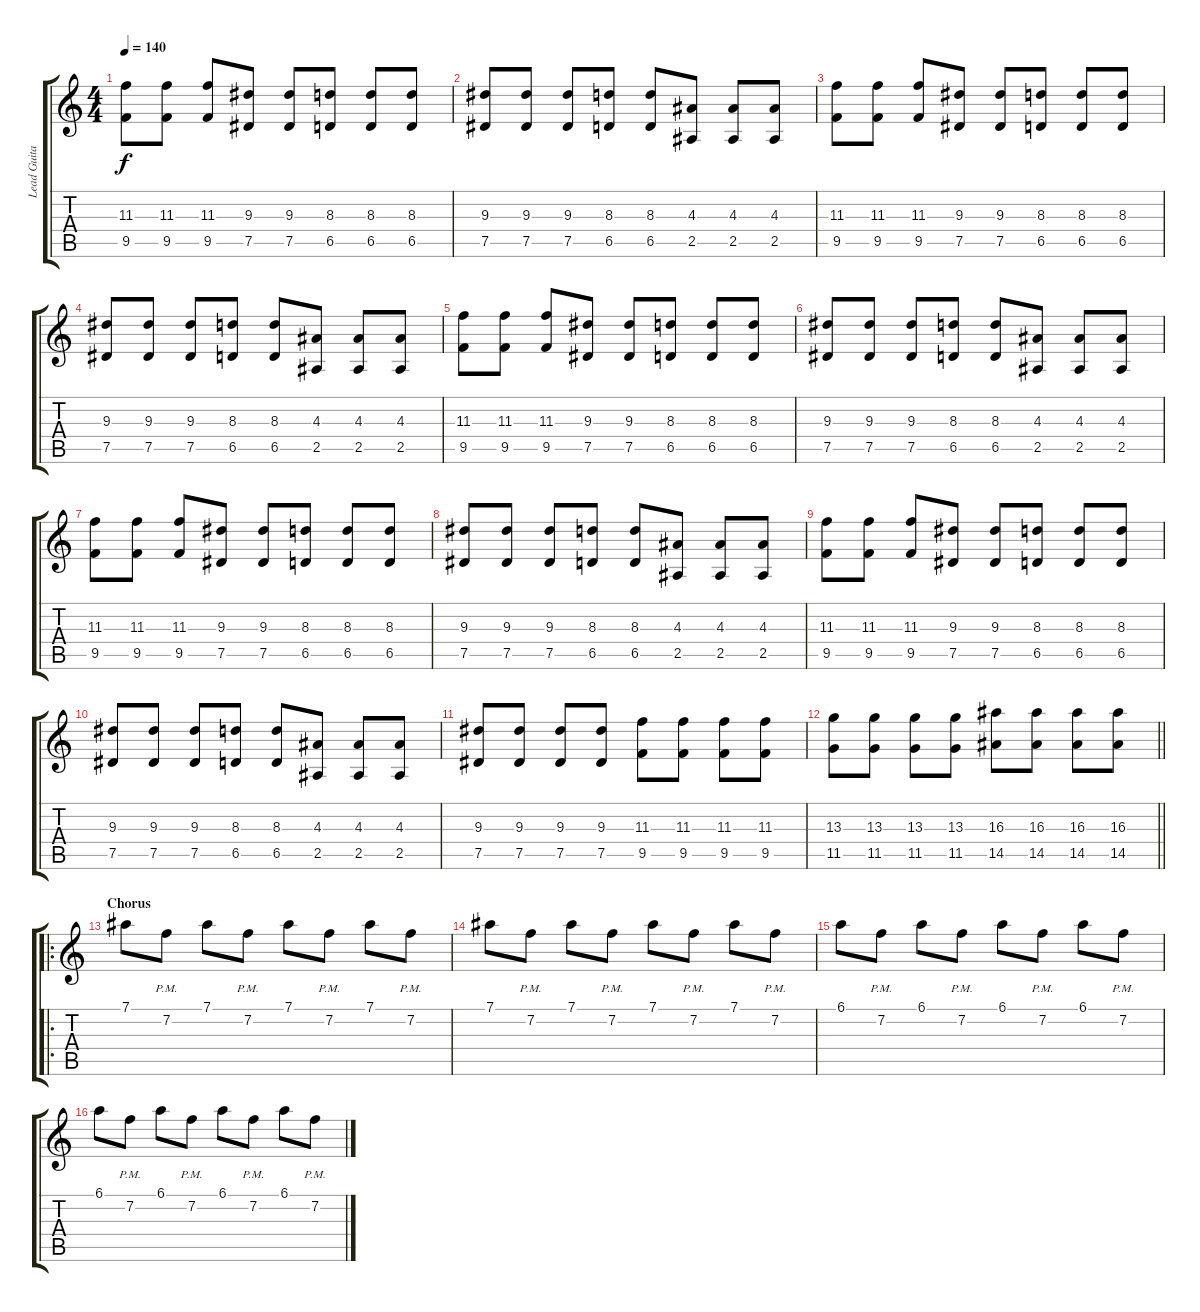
\track ("Lead Guitar" "Lead Guita") {instrument distortionguitar}
\staff {score tabs}
\tuning (Eb4 Bb3 Gb3 Db3 Ab2 Eb2) {hide}
\ts (4 4)
\tempo 140
\clef g2
\ks c
(11.3 9.5).8{dy f} (11.3 9.5).8 (11.3 9.5).8 (9.3 7.5).8 (9.3 7.5).8 (8.3 6.5).8 (8.3 6.5).8 (8.3 6.5).8 |
(9.3 7.5).8 (9.3 7.5).8 (9.3 7.5).8 (8.3 6.5).8 (8.3 6.5).8 (4.3 2.5).8 (4.3 2.5).8 (4.3 2.5).8 |
(11.3 9.5).8 (11.3 9.5).8 (11.3 9.5).8 (9.3 7.5).8 (9.3 7.5).8 (8.3 6.5).8 (8.3 6.5).8 (8.3 6.5).8 |
(9.3 7.5).8 (9.3 7.5).8 (9.3 7.5).8 (8.3 6.5).8 (8.3 6.5).8 (4.3 2.5).8 (4.3 2.5).8 (4.3 2.5).8 |
(11.3 9.5).8 (11.3 9.5).8 (11.3 9.5).8 (9.3 7.5).8 (9.3 7.5).8 (8.3 6.5).8 (8.3 6.5).8 (8.3 6.5).8 |
(9.3 7.5).8 (9.3 7.5).8 (9.3 7.5).8 (8.3 6.5).8 (8.3 6.5).8 (4.3 2.5).8 (4.3 2.5).8 (4.3 2.5).8 |
(11.3 9.5).8 (11.3 9.5).8 (11.3 9.5).8 (9.3 7.5).8 (9.3 7.5).8 (8.3 6.5).8 (8.3 6.5).8 (8.3 6.5).8 |
(9.3 7.5).8 (9.3 7.5).8 (9.3 7.5).8 (8.3 6.5).8 (8.3 6.5).8 (4.3 2.5).8 (4.3 2.5).8 (4.3 2.5).8 |
(11.3 9.5).8 (11.3 9.5).8 (11.3 9.5).8 (9.3 7.5).8 (9.3 7.5).8 (8.3 6.5).8 (8.3 6.5).8 (8.3 6.5).8 |
(9.3 7.5).8 (9.3 7.5).8 (9.3 7.5).8 (8.3 6.5).8 (8.3 6.5).8 (4.3 2.5).8 (4.3 2.5).8 (4.3 2.5).8 |
(9.3 7.5).8 (9.3 7.5).8 (9.3 7.5).8 (9.3 7.5).8 (11.3 9.5).8 (11.3 9.5).8 (11.3 9.5).8 (11.3 9.5).8 |
\barLineRight lightlight
(13.3 11.5).8 (13.3 11.5).8 (13.3 11.5).8 (13.3 11.5).8 (16.3 14.5).8 (16.3 14.5).8 (16.3 14.5).8 (16.3 14.5).8 |
\ro
\section ("" "Chorus")
7.1.8 7.2{pm}.8 7.1.8 7.2{pm}.8 7.1.8 7.2{pm}.8 7.1.8 7.2{pm}.8 |
7.1.8 7.2{pm}.8 7.1.8 7.2{pm}.8 7.1.8 7.2{pm}.8 7.1.8 7.2{pm}.8 |
6.1.8 7.2{pm}.8 6.1.8 7.2{pm}.8 6.1.8 7.2{pm}.8 6.1.8 7.2{pm}.8 |
6.1.8 7.2{pm}.8 6.1.8 7.2{pm}.8 6.1.8 7.2{pm}.8 6.1.8 7.2{pm}.8
